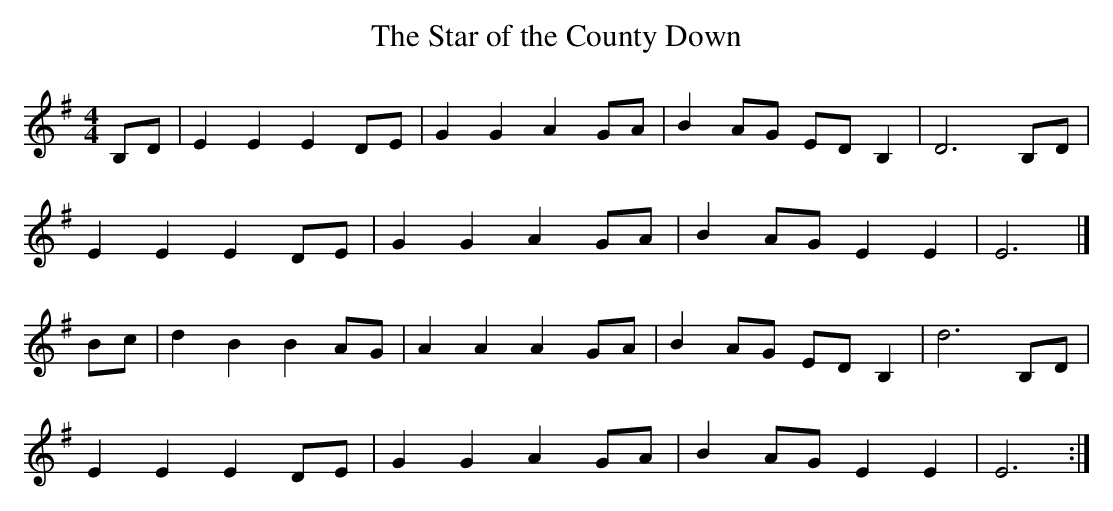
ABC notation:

X:1
T:Star of the County Down, The
M:4/4
L:1/8
K:Em
B,D|E2 E2 E2 DE|G2 G2 A2 GA|B2 AG ED B,2|D6 B,D|
E2 E2 E2 DE|G2 G2 A2 GA|B2 AG E2 E2|E6|]
Bc|d2 B2 B2 AG|A2 A2 A2 GA|B2 AG ED B,2|d6 B,D|
E2 E2 E2 DE|G2 G2 A2 GA|B2 AG E2 E2|E6:|
